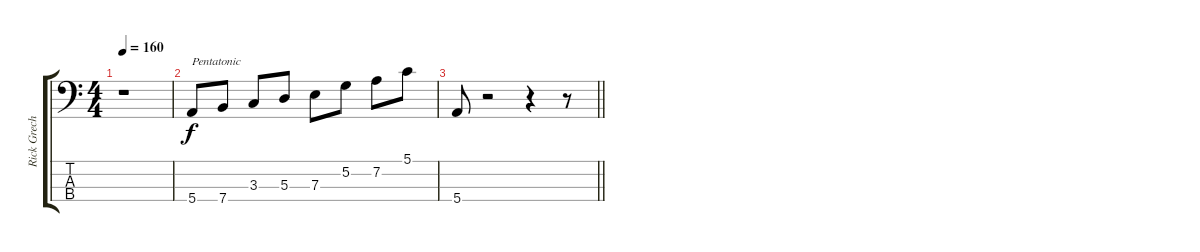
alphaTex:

\track ("Rick Grech (Bass)" "Rick Grech") {instrument electricbassfinger}
\staff {score tabs}
\tuning (G2 D2 A1 E1) {hide}
\ts (4 4)
\tempo 160
\clef f4
\ks c
r.1{dy f} |
5.4.8{txt "Pentatonic"} 7.4.8 3.3.8 5.3.8 7.3.8 5.2.8 7.2.8 5.1.8 |
\barLineRight lightlight
5.4.8 r.2 r.4 r.8
